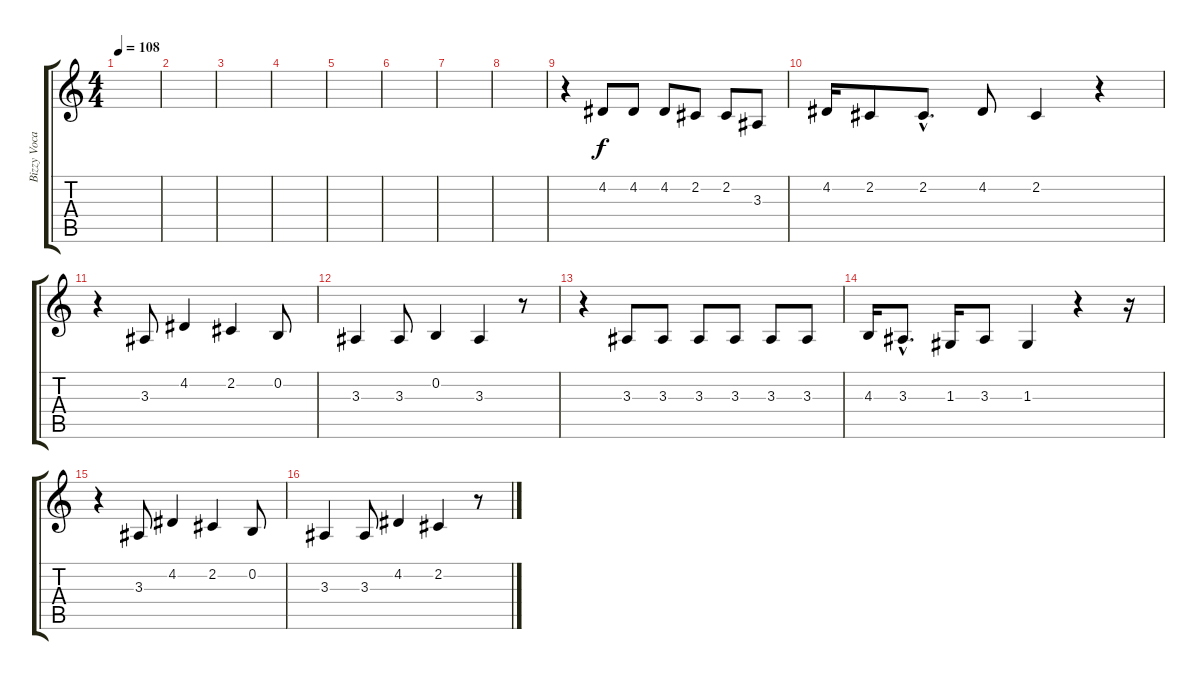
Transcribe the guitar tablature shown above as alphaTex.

\track ("Bizzy Vocals" "Bizzy Voca") {instrument clarinet}
\staff {score tabs}
\tuning (E4 B3 G3 D3 A2 E2) {hide}
\ts (4 4)
\tempo 108
\clef g2
\ks c
|
|
|
|
|
|
|
|
r.4 4.2.8 4.2.8 4.2.8 2.2.8 2.2.8 3.3.8 |
4.2.16 2.2.8 2.2{hac}.8{d} 4.2.8 2.2.4 r.4 |
r.4 3.3.8 4.2.4 2.2.4 0.2.8 |
3.3.4 3.3.8 0.2.4 3.3.4 r.8 |
r.4 3.3.8 3.3.8 3.3.8 3.3.8 3.3.8 3.3.8 |
4.3.16 3.3{hac}.8{d} 1.3.16 3.3.8 1.3.4 r.4 r.16 |
r.4 3.3.8 4.2.4 2.2.4 0.2.8 |
3.3.4 3.3.8 4.2.4 2.2.4 r.8
